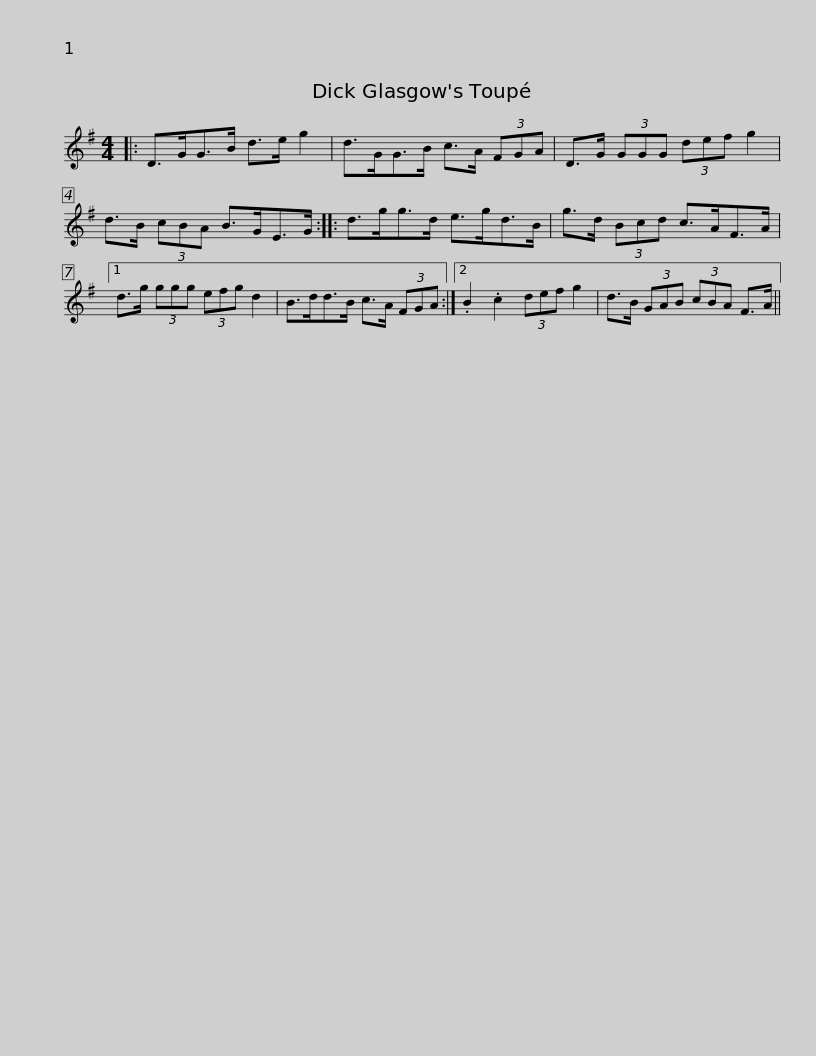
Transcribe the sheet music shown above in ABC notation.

X:1
L:1/8
M:4/4
I:linebreak $
K:G
V:1 treble
V:1
|: D>GG>B d>e g2 | d>GG>B c>A (3FGA | D>G (3GGG (3def g2 | d>B (3cBA B>GE>G ::$ d>gg>d e>gd>B | %5
 g>d (3Bcd c>AF>A |1 d>g (3ggg (3efg d2 | B>dd>B c>A (3FGA :|2$ .B2 .c2 (3def g2 | d>B (3GAB (3cBA F>A || %10
